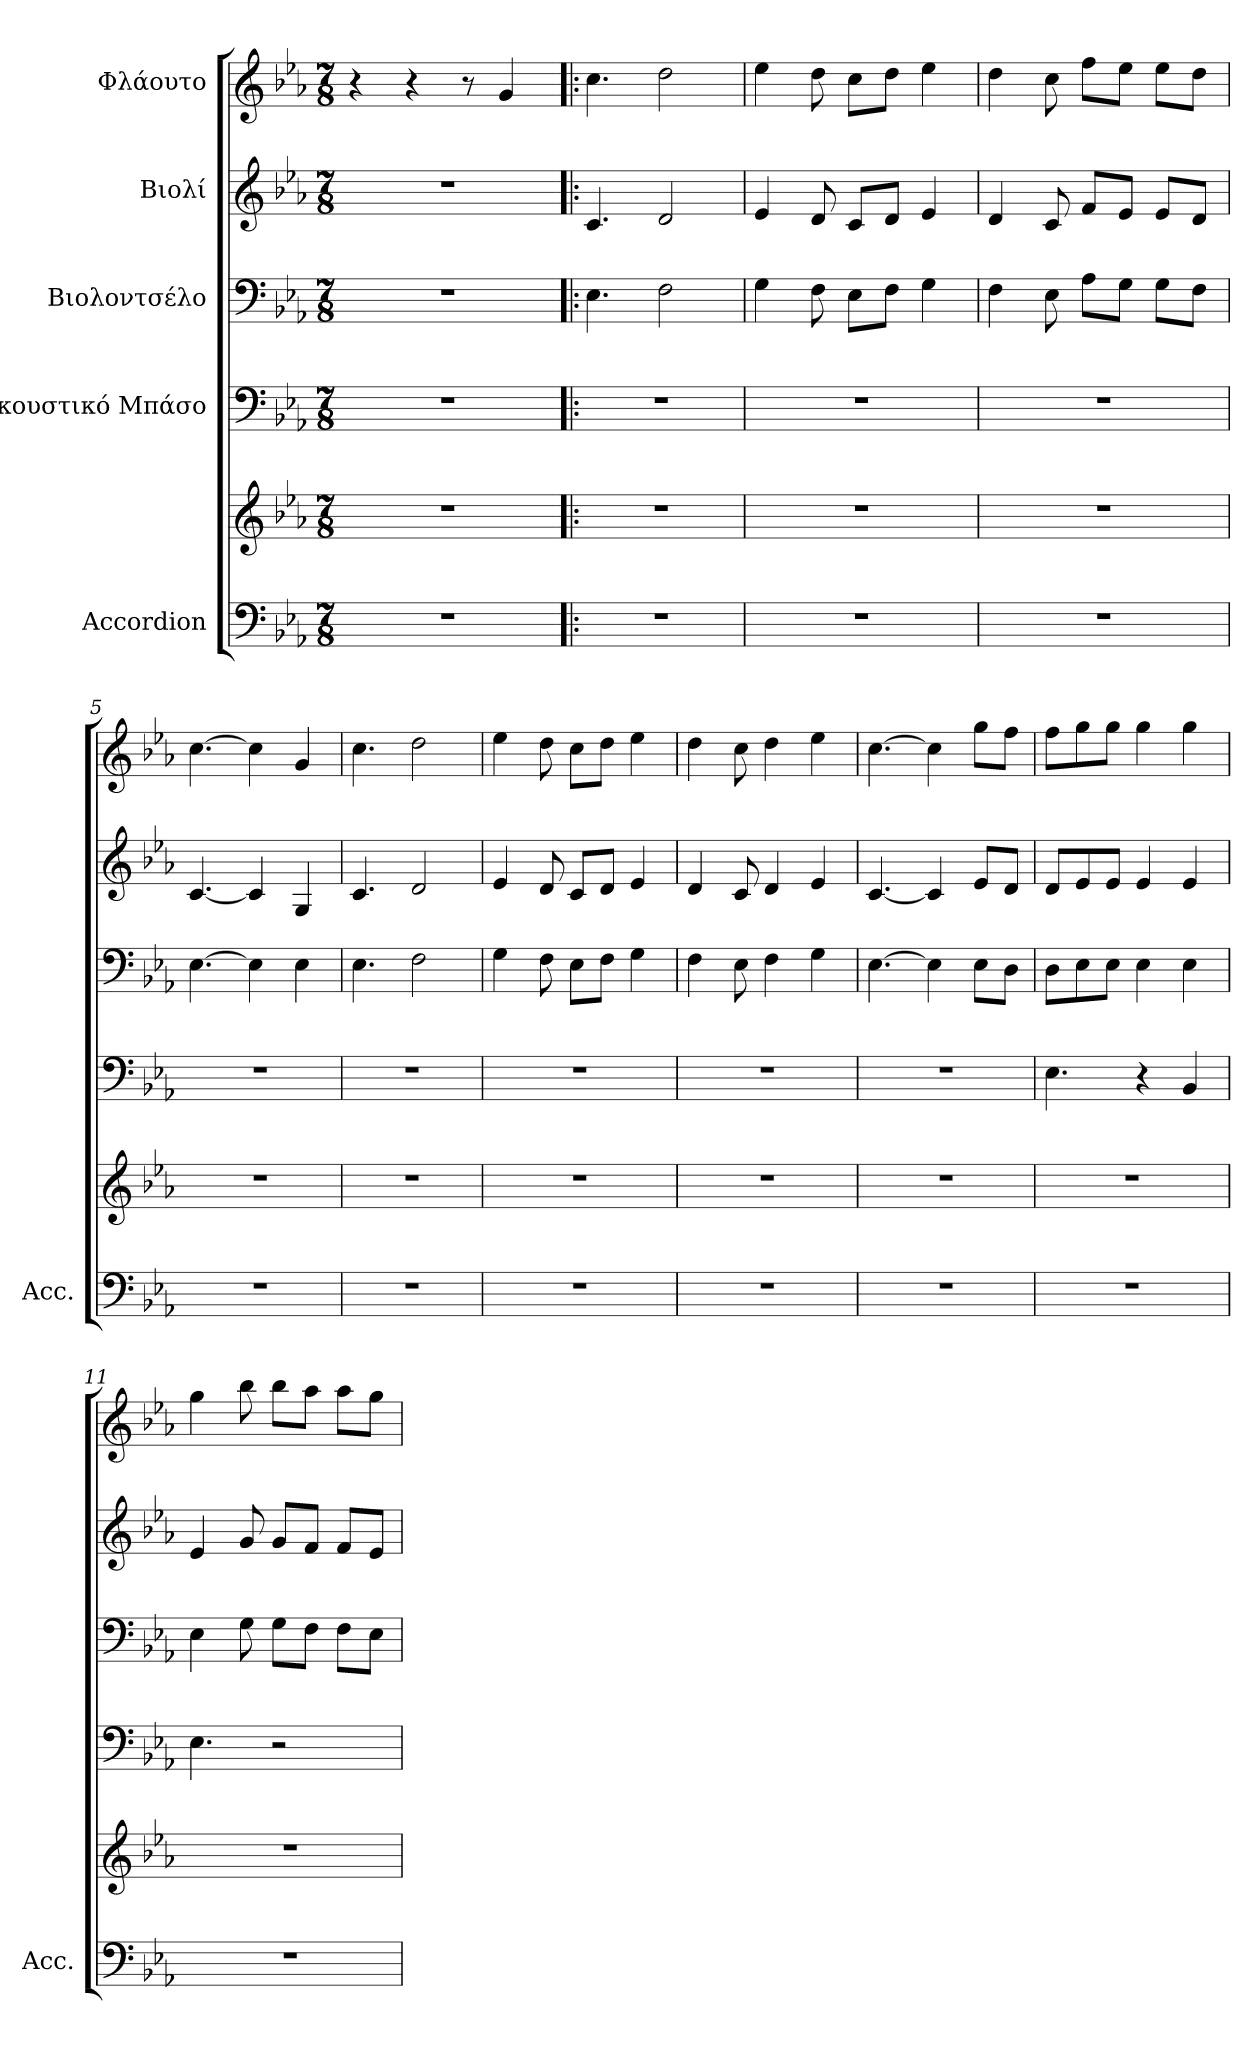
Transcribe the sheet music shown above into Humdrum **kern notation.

**kern	**kern	**kern	**kern	**kern	**kern
*part5	*part5	*part4	*part3	*part2	*part1
*staff6	*staff5	*staff4	*staff3	*staff2	*staff1
*I"Accordion	*	*I"Ακουστικό Μπάσο	*I"Βιολοντσέλο	*I"Βιολί	*I"Φλάουτο
*I'Acc.	*	*	*	*	*
*clefF4	*clefG2	*clefF4	*clefF4	*clefG2	*clefG2
*	*	*ITrd7c12	*	*	*
*k[b-e-a-]	*k[b-e-a-]	*k[b-e-a-]	*k[b-e-a-]	*k[b-e-a-]	*k[b-e-a-]
*M7/8	*M7/8	*M7/8	*M7/8	*M7/8	*M7/8
=1	=1	=1	=1	=1	=1
2..r	2..r	2..r	2..r	2..r	4r
.	.	.	.	.	4r
.	.	.	.	.	8r
.	.	.	.	.	4g/
=2!|:	=2!|:	=2!|:	=2!|:	=2!|:	=2!|:
2..r	2..r	2..r	4.E-\	4.c/	4.cc\
.	.	.	2F\	2d/	2dd\
=3	=3	=3	=3	=3	=3
2..r	2..r	2..r	4G\	4e-/	4ee-\
.	.	.	8F\	8d/	8dd\
.	.	.	8E-\L	8c/L	8cc\L
.	.	.	8F\J	8d/J	8dd\J
.	.	.	4G\	4e-/	4ee-\
=4	=4	=4	=4	=4	=4
2..r	2..r	2..r	4F\	4d/	4dd\
.	.	.	8E-\	8c/	8cc\
.	.	.	8A-\L	8f/L	8ff\L
.	.	.	8G\J	8e-/J	8ee-\J
.	.	.	8G\L	8e-/L	8ee-\L
.	.	.	8F\J	8d/J	8dd\J
=5	=5	=5	=5	=5	=5
2..r	2..r	2..r	[4.E-\	[4.c/	[4.cc\
.	.	.	4E-\]	4c/]	4cc\]
.	.	.	4E-\	4G/	4g/
=6	=6	=6	=6	=6	=6
2..r	2..r	2..r	4.E-\	4.c/	4.cc\
.	.	.	2F\	2d/	2dd\
=7	=7	=7	=7	=7	=7
2..r	2..r	2..r	4G\	4e-/	4ee-\
.	.	.	8F\	8d/	8dd\
.	.	.	8E-\L	8c/L	8cc\L
.	.	.	8F\J	8d/J	8dd\J
.	.	.	4G\	4e-/	4ee-\
=8	=8	=8	=8	=8	=8
2..r	2..r	2..r	4F\	4d/	4dd\
.	.	.	8E-\	8c/	8cc\
.	.	.	4F\	4d/	4dd\
.	.	.	4G\	4e-/	4ee-\
=9	=9	=9	=9	=9	=9
2..r	2..r	2..r	[4.E-\	[4.c/	[4.cc\
.	.	.	4E-\]	4c/]	4cc\]
.	.	.	8E-\L	8e-/L	8gg\L
.	.	.	8D\J	8d/J	8ff\J
=10	=10	=10	=10	=10	=10
2..r	2..r	4.EE-\	8D\L	8d/L	8ff\L
.	.	.	8E-\	8e-/	8gg\
.	.	.	8E-\J	8e-/J	8gg\J
.	.	4r	4E-\	4e-/	4gg\
.	.	4BBB-/	4E-\	4e-/	4gg\
=11	=11	=11	=11	=11	=11
2..r	2..r	4.EE-\	4E-\	4e-/	4gg\
.	.	.	8G\	8g/	8bb-\
.	.	2r	8G\L	8g/L	8bb-\L
.	.	.	8F\J	8f/J	8aa-\J
.	.	.	8F\L	8f/L	8aa-\L
.	.	.	8E-\J	8e-/J	8gg\J
=	=	=	=	=	=
*-	*-	*-	*-	*-	*-
